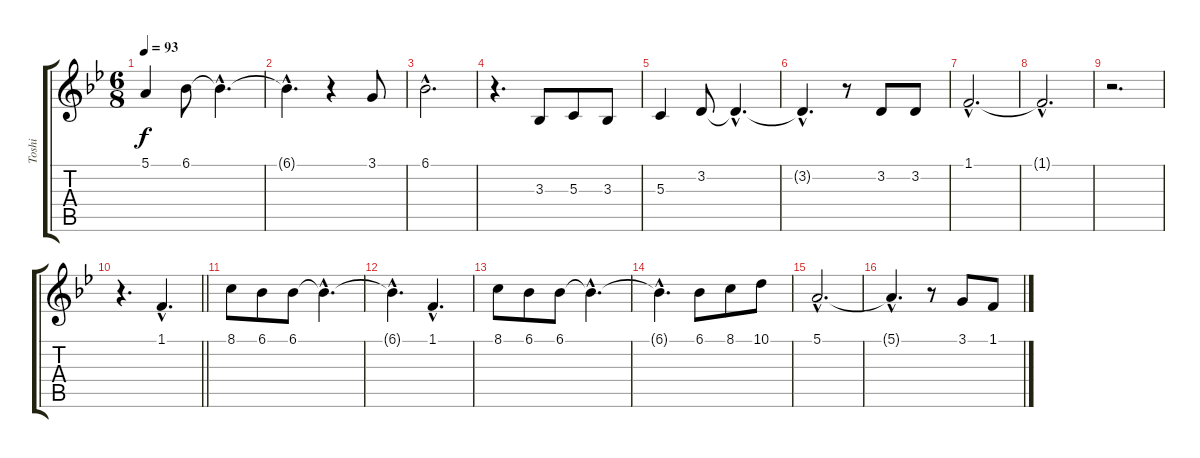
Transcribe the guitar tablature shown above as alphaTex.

\track ("Toshi" "Toshi") {instrument accordion}
\staff {score tabs}
\tuning (E4 B3 G3 D3 A2 E2) {hide}
\ts (6 8)
\tempo 93
\clef g2
\ks bb
5.1.4{dy f} 6.1.8 6.1{hac t}.4{d} |
6.1{hac t}.4{d} r.4 3.1.8 |
6.1{hac}.2{d} |
r.4{d} 3.3.8 5.3.8 3.3.8 |
5.3.4 3.2.8 3.2{hac t}.4{d} |
3.2{hac t}.4{d} r.8 3.2.8 3.2.8 |
1.1{hac}.2{d} |
1.1{hac t}.2{d} |
r.2{d} |
\barLineRight lightlight
r.4{d} 1.1{hac}.4{d} |
8.1.8 6.1.8 6.1.8 6.1{hac t}.4{d} |
6.1{hac t}.4{d} 1.1{hac}.4{d} |
8.1.8 6.1.8 6.1.8 6.1{hac t}.4{d} |
6.1{hac t}.4{d} 6.1.8 8.1.8 10.1.8 |
5.1{hac}.2{d} |
5.1{hac t}.4{d} r.8 3.1.8 1.1.8
